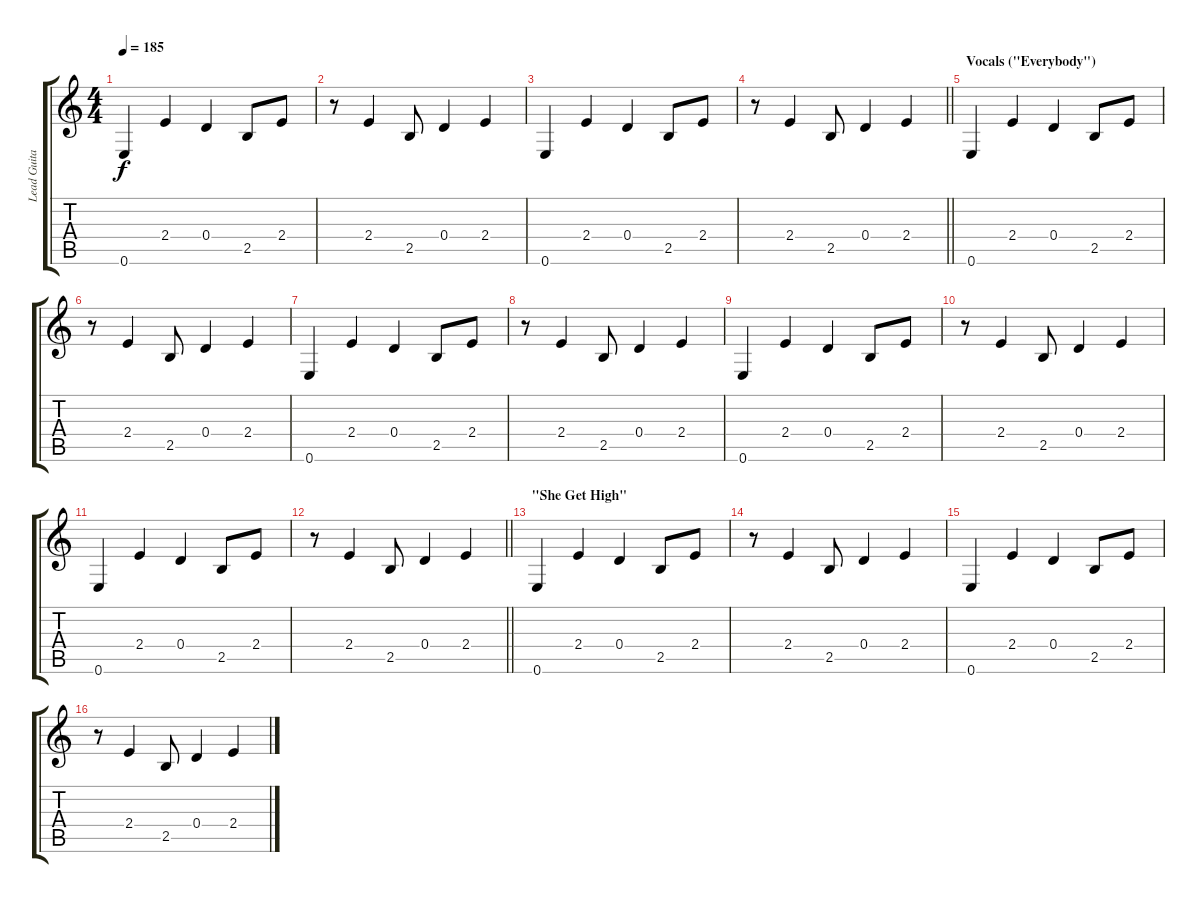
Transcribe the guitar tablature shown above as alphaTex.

\track ("Lead Guitar" "Lead Guita") {instrument distortionguitar}
\staff {score tabs}
\tuning (E4 B3 G3 D3 A2 E2) {hide}
\ts (4 4)
\tempo 185
\clef g2
\ks c
0.6.4{dy f} 2.4.4 0.4.4 2.5.8 2.4.8 |
r.8 2.4.4 2.5.8 0.4.4 2.4.4 |
0.6.4 2.4.4 0.4.4 2.5.8 2.4.8 |
\barLineRight lightlight
r.8 2.4.4 2.5.8 0.4.4 2.4.4 |
\section ("" "Vocals (\"Everybody\")")
0.6.4 2.4.4 0.4.4 2.5.8 2.4.8 |
r.8 2.4.4 2.5.8 0.4.4 2.4.4 |
0.6.4 2.4.4 0.4.4 2.5.8 2.4.8 |
r.8 2.4.4 2.5.8 0.4.4 2.4.4 |
0.6.4 2.4.4 0.4.4 2.5.8 2.4.8 |
r.8 2.4.4 2.5.8 0.4.4 2.4.4 |
0.6.4 2.4.4 0.4.4 2.5.8 2.4.8 |
\barLineRight lightlight
r.8 2.4.4 2.5.8 0.4.4 2.4.4 |
\section ("" "\"She Get High\"")
0.6.4 2.4.4 0.4.4 2.5.8 2.4.8 |
r.8 2.4.4 2.5.8 0.4.4 2.4.4 |
0.6.4 2.4.4 0.4.4 2.5.8 2.4.8 |
r.8 2.4.4 2.5.8 0.4.4 2.4.4
